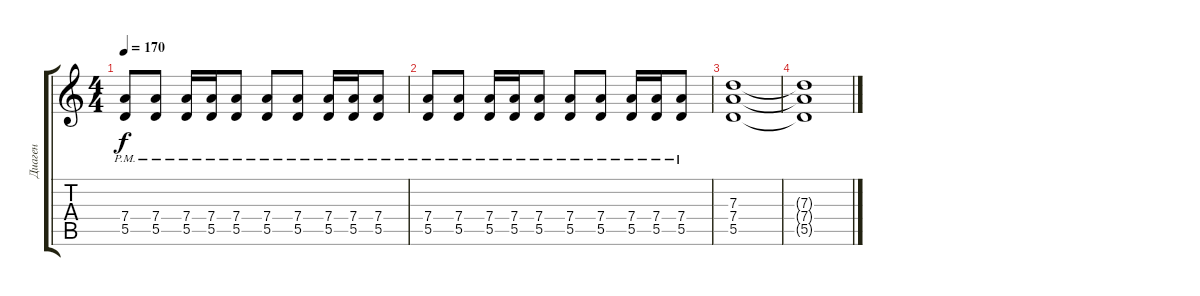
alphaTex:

\track ("Диаген" "Диаген") {instrument distortionguitar}
\staff {score tabs}
\tuning (E4 B3 G3 D3 A2 E2) {hide}
\ts (4 4)
\tempo 170
\clef g2
\ks aminor
(7.4{pm} 5.5{pm}).8{dy f} (7.4{pm} 5.5{pm}).8 (7.4{pm} 5.5{pm}).16 (7.4{pm} 5.5{pm}).16 (7.4{pm} 5.5{pm}).8 (7.4{pm} 5.5{pm}).8 (7.4{pm} 5.5{pm}).8 (7.4{pm} 5.5{pm}).16 (7.4{pm} 5.5{pm}).16 (7.4{pm} 5.5{pm}).8 |
(7.4{pm} 5.5{pm}).8 (7.4{pm} 5.5{pm}).8 (7.4{pm} 5.5{pm}).16 (7.4{pm} 5.5{pm}).16 (7.4{pm} 5.5{pm}).8 (7.4{pm} 5.5{pm}).8 (7.4{pm} 5.5{pm}).8 (7.4{pm} 5.5{pm}).16 (7.4{pm} 5.5{pm}).16 (7.4{pm} 5.5{pm}).8 |
(7.3 7.4 5.5).1 |
(7.3{t} 7.4{t} 5.5{t}).1
